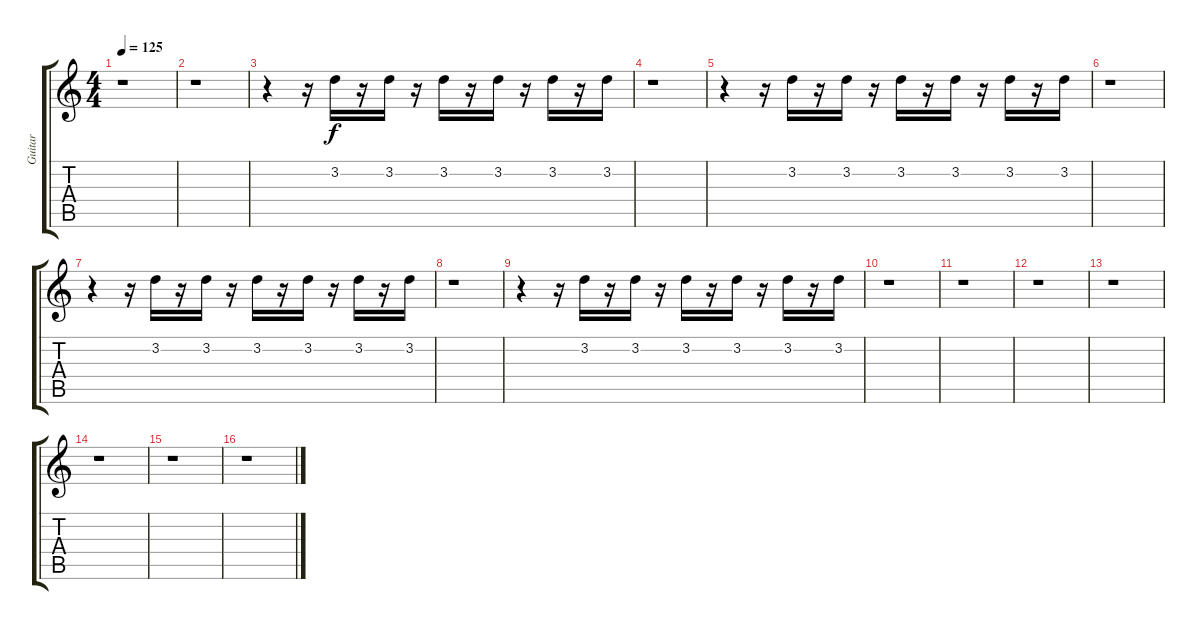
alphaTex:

\track ("Guitar    " "Guitar    ") {instrument electricguitarjazz}
\staff {score tabs}
\tuning (E4 B3 G3 D3 A2 E2) {hide}
\ts (4 4)
\tempo 125
\clef g2
\ks c
r.1{dy f} |
r.1 |
r.4 r.16 3.2.16 r.16 3.2.16 r.16 3.2.16 r.16 3.2.16 r.16 3.2.16 r.16 3.2.16 |
r.1 |
r.4 r.16 3.2.16 r.16 3.2.16 r.16 3.2.16 r.16 3.2.16 r.16 3.2.16 r.16 3.2.16 |
r.1 |
r.4 r.16 3.2.16 r.16 3.2.16 r.16 3.2.16 r.16 3.2.16 r.16 3.2.16 r.16 3.2.16 |
r.1 |
r.4 r.16 3.2.16 r.16 3.2.16 r.16 3.2.16 r.16 3.2.16 r.16 3.2.16 r.16 3.2.16 |
r.1 |
r.1 |
r.1 |
r.1 |
r.1 |
r.1 |
r.1
